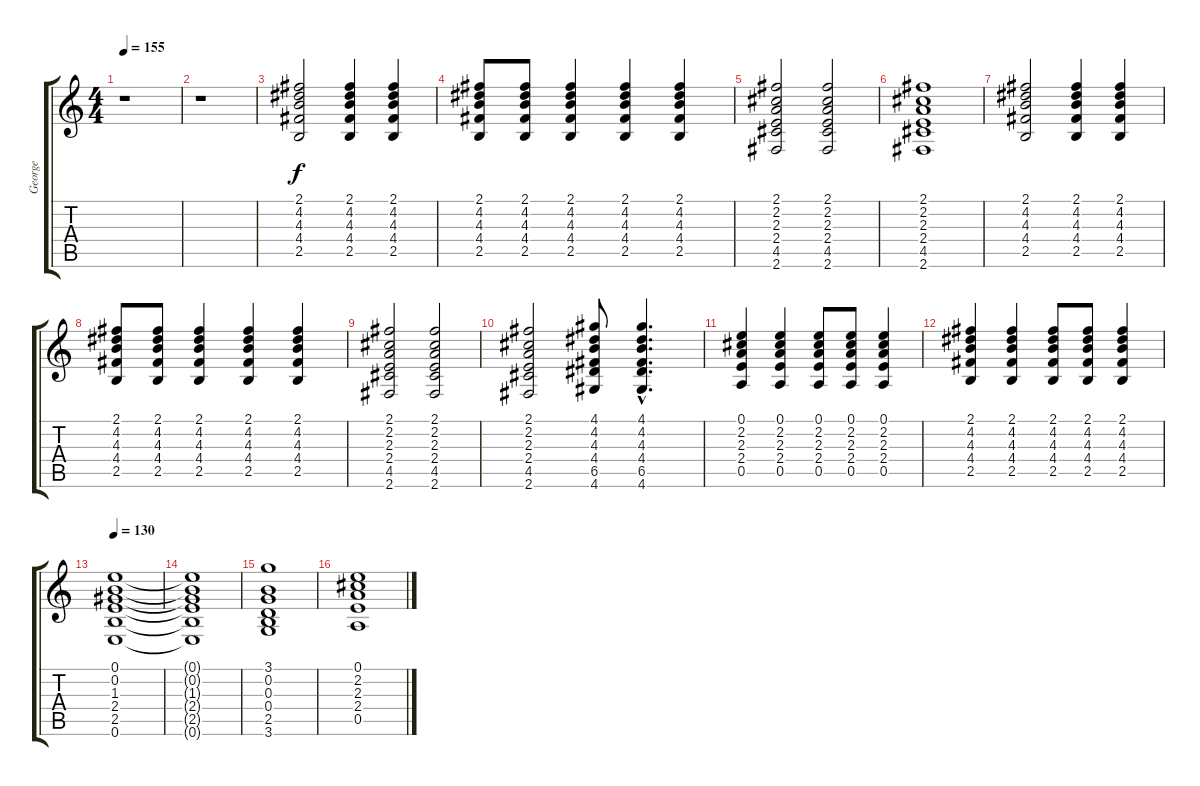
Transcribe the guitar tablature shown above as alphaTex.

\track ("George" "George") {instrument electricguitarjazz}
\staff {score tabs}
\tuning (E4 B3 G3 D3 A2 E2) {hide}
\ts (4 4)
\tempo 155
\clef g2
\ks c
r.1{dy f} |
r.1 |
(2.1 4.2 4.3 4.4 2.5).2 (2.1 4.2 4.3 4.4 2.5).4 (2.1 4.2 4.3 4.4 2.5).4 |
(2.1 4.2 4.3 4.4 2.5).8 (2.1 4.2 4.3 4.4 2.5).8 (2.1 4.2 4.3 4.4 2.5).4 (2.1 4.2 4.3 4.4 2.5).4 (2.1 4.2 4.3 4.4 2.5).4 |
(2.1 2.2 2.3 2.4 4.5 2.6).2 (2.1 2.2 2.3 2.4 4.5 2.6).2 |
(2.1 2.2 2.3 2.4 4.5 2.6).1 |
(2.1 4.2 4.3 4.4 2.5).2 (2.1 4.2 4.3 4.4 2.5).4 (2.1 4.2 4.3 4.4 2.5).4 |
(2.1 4.2 4.3 4.4 2.5).8 (2.1 4.2 4.3 4.4 2.5).8 (2.1 4.2 4.3 4.4 2.5).4 (2.1 4.2 4.3 4.4 2.5).4 (2.1 4.2 4.3 4.4 2.5).4 |
(2.1 2.2 2.3 2.4 4.5 2.6).2 (2.1 2.2 2.3 2.4 4.5 2.6).2 |
(2.1 2.2 2.3 2.4 4.5 2.6).2 (4.1 4.2 4.3 4.4 6.5 4.6).8 (4.1{hac} 4.2{hac} 4.3{hac} 4.4{hac} 6.5{hac} 4.6{hac}).4{d} |
(0.1 2.2 2.3 2.4 0.5).4 (0.1 2.2 2.3 2.4 0.5).4 (0.1 2.2 2.3 2.4 0.5).8 (0.1 2.2 2.3 2.4 0.5).8 (0.1 2.2 2.3 2.4 0.5).4 |
(2.1 4.2 4.3 4.4 2.5).4 (2.1 4.2 4.3 4.4 2.5).4 (2.1 4.2 4.3 4.4 2.5).8 (2.1 4.2 4.3 4.4 2.5).8 (2.1 4.2 4.3 4.4 2.5).4 |
\tempo 130
(0.1 0.2 1.3 2.4 2.5 0.6).1 |
(0.1{t} 0.2{t} 1.3{t} 2.4{t} 2.5{t} 0.6{t}).1 |
(3.1 0.2 0.3 0.4 2.5 3.6).1 |
(0.1 2.2 2.3 2.4 0.5).1
